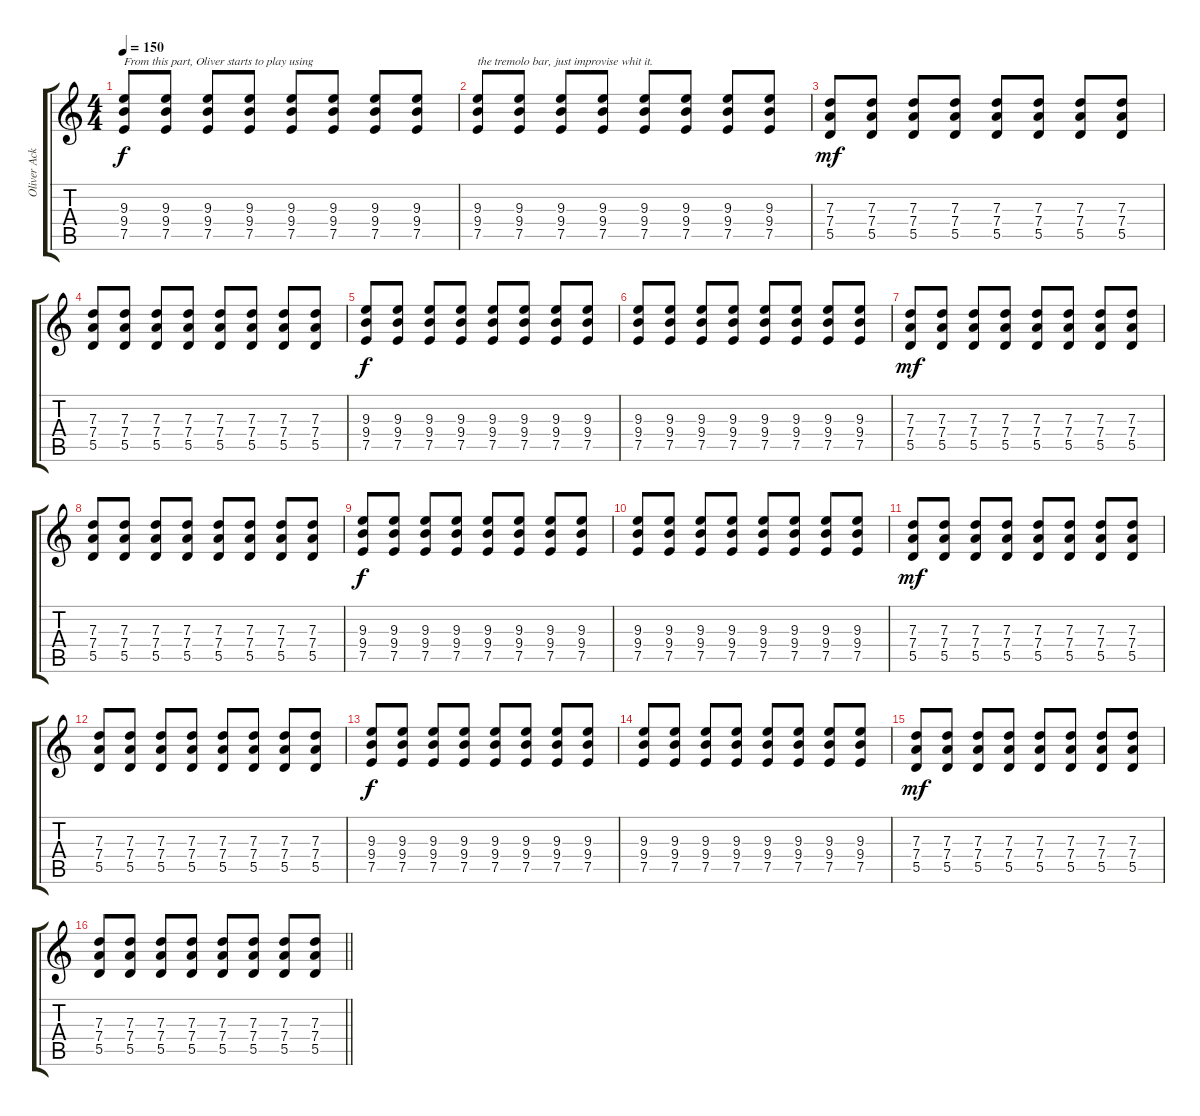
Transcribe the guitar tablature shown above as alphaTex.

\track ("Oliver Ackermann - Guitar" "Oliver Ack") {instrument overdrivenguitar}
\staff {score tabs}
\tuning (E4 B3 G3 D3 A2 E2) {hide}
\ts (4 4)
\tempo 150
\clef g2
\ks c
(9.3 9.4 7.5).8{txt "From this part, Oliver starts to play using " dy f} (9.3 9.4 7.5).8 (9.3 9.4 7.5).8 (9.3 9.4 7.5).8 (9.3 9.4 7.5).8 (9.3 9.4 7.5).8 (9.3 9.4 7.5).8 (9.3 9.4 7.5).8 |
(9.3 9.4 7.5).8{txt "the tremolo bar, just improvise whit it."} (9.3 9.4 7.5).8 (9.3 9.4 7.5).8 (9.3 9.4 7.5).8 (9.3 9.4 7.5).8 (9.3 9.4 7.5).8 (9.3 9.4 7.5).8 (9.3 9.4 7.5).8 |
(7.3 7.4 5.5).8{dy mf} (7.3 7.4 5.5).8 (7.3 7.4 5.5).8 (7.3 7.4 5.5).8 (7.3 7.4 5.5).8 (7.3 7.4 5.5).8 (7.3 7.4 5.5).8 (7.3 7.4 5.5).8 |
(7.3 7.4 5.5).8 (7.3 7.4 5.5).8 (7.3 7.4 5.5).8 (7.3 7.4 5.5).8 (7.3 7.4 5.5).8 (7.3 7.4 5.5).8 (7.3 7.4 5.5).8 (7.3 7.4 5.5).8 |
(9.3 9.4 7.5).8{dy f} (9.3 9.4 7.5).8 (9.3 9.4 7.5).8 (9.3 9.4 7.5).8 (9.3 9.4 7.5).8 (9.3 9.4 7.5).8 (9.3 9.4 7.5).8 (9.3 9.4 7.5).8 |
(9.3 9.4 7.5).8 (9.3 9.4 7.5).8 (9.3 9.4 7.5).8 (9.3 9.4 7.5).8 (9.3 9.4 7.5).8 (9.3 9.4 7.5).8 (9.3 9.4 7.5).8 (9.3 9.4 7.5).8 |
(7.3 7.4 5.5).8{dy mf} (7.3 7.4 5.5).8 (7.3 7.4 5.5).8 (7.3 7.4 5.5).8 (7.3 7.4 5.5).8 (7.3 7.4 5.5).8 (7.3 7.4 5.5).8 (7.3 7.4 5.5).8 |
(7.3 7.4 5.5).8 (7.3 7.4 5.5).8 (7.3 7.4 5.5).8 (7.3 7.4 5.5).8 (7.3 7.4 5.5).8 (7.3 7.4 5.5).8 (7.3 7.4 5.5).8 (7.3 7.4 5.5).8 |
(9.3 9.4 7.5).8{dy f} (9.3 9.4 7.5).8 (9.3 9.4 7.5).8 (9.3 9.4 7.5).8 (9.3 9.4 7.5).8 (9.3 9.4 7.5).8 (9.3 9.4 7.5).8 (9.3 9.4 7.5).8 |
(9.3 9.4 7.5).8 (9.3 9.4 7.5).8 (9.3 9.4 7.5).8 (9.3 9.4 7.5).8 (9.3 9.4 7.5).8 (9.3 9.4 7.5).8 (9.3 9.4 7.5).8 (9.3 9.4 7.5).8 |
(7.3 7.4 5.5).8{dy mf} (7.3 7.4 5.5).8 (7.3 7.4 5.5).8 (7.3 7.4 5.5).8 (7.3 7.4 5.5).8 (7.3 7.4 5.5).8 (7.3 7.4 5.5).8 (7.3 7.4 5.5).8 |
(7.3 7.4 5.5).8 (7.3 7.4 5.5).8 (7.3 7.4 5.5).8 (7.3 7.4 5.5).8 (7.3 7.4 5.5).8 (7.3 7.4 5.5).8 (7.3 7.4 5.5).8 (7.3 7.4 5.5).8 |
(9.3 9.4 7.5).8{dy f} (9.3 9.4 7.5).8 (9.3 9.4 7.5).8 (9.3 9.4 7.5).8 (9.3 9.4 7.5).8 (9.3 9.4 7.5).8 (9.3 9.4 7.5).8 (9.3 9.4 7.5).8 |
(9.3 9.4 7.5).8 (9.3 9.4 7.5).8 (9.3 9.4 7.5).8 (9.3 9.4 7.5).8 (9.3 9.4 7.5).8 (9.3 9.4 7.5).8 (9.3 9.4 7.5).8 (9.3 9.4 7.5).8 |
(7.3 7.4 5.5).8{dy mf} (7.3 7.4 5.5).8 (7.3 7.4 5.5).8 (7.3 7.4 5.5).8 (7.3 7.4 5.5).8 (7.3 7.4 5.5).8 (7.3 7.4 5.5).8 (7.3 7.4 5.5).8 |
\barLineRight lightlight
(7.3 7.4 5.5).8 (7.3 7.4 5.5).8 (7.3 7.4 5.5).8 (7.3 7.4 5.5).8 (7.3 7.4 5.5).8 (7.3 7.4 5.5).8 (7.3 7.4 5.5).8 (7.3 7.4 5.5).8
